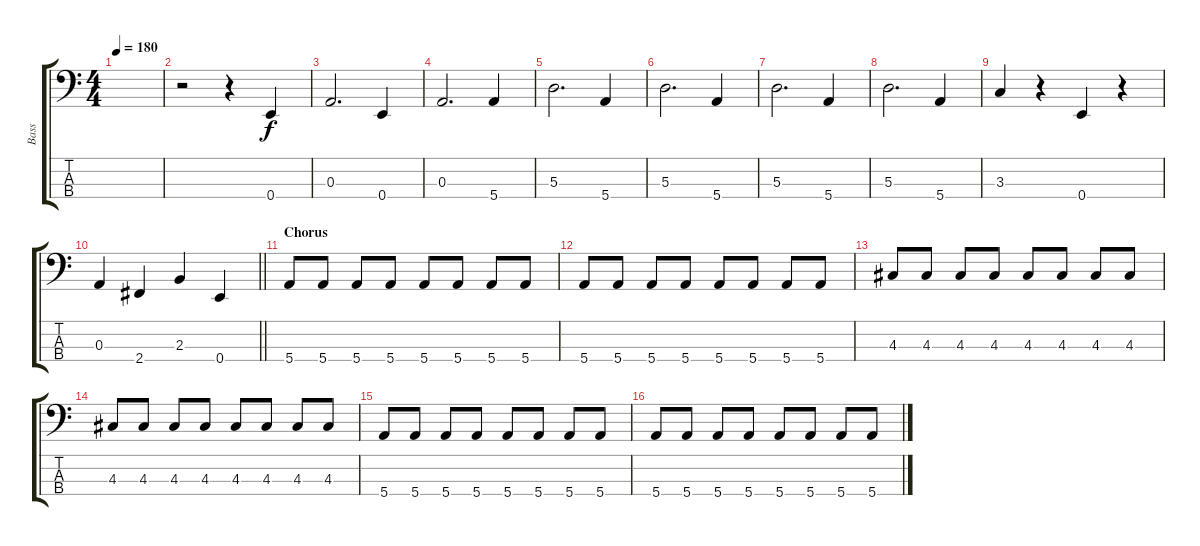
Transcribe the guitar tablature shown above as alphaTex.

\track ("Bass" "Bass") {instrument electricbassfinger}
\staff {score tabs}
\tuning (G2 D2 A1 E1) {hide}
\ts (4 4)
\tempo 180
\clef f4
\ks c
|
r.2 r.4 0.4.4 |
0.3.2{d} 0.4.4 |
0.3.2{d} 5.4.4 |
5.3.2{d} 5.4.4 |
5.3.2{d} 5.4.4 |
5.3.2{d} 5.4.4 |
5.3.2{d} 5.4.4 |
3.3.4 r.4 0.4.4 r.4 |
\barLineRight lightlight
0.3.4 2.4.4 2.3.4 0.4.4 |
\section ("" "Chorus")
5.4.8 5.4.8 5.4.8 5.4.8 5.4.8 5.4.8 5.4.8 5.4.8 |
5.4.8 5.4.8 5.4.8 5.4.8 5.4.8 5.4.8 5.4.8 5.4.8 |
4.3.8 4.3.8 4.3.8 4.3.8 4.3.8 4.3.8 4.3.8 4.3.8 |
4.3.8 4.3.8 4.3.8 4.3.8 4.3.8 4.3.8 4.3.8 4.3.8 |
5.4.8 5.4.8 5.4.8 5.4.8 5.4.8 5.4.8 5.4.8 5.4.8 |
5.4.8 5.4.8 5.4.8 5.4.8 5.4.8 5.4.8 5.4.8 5.4.8
